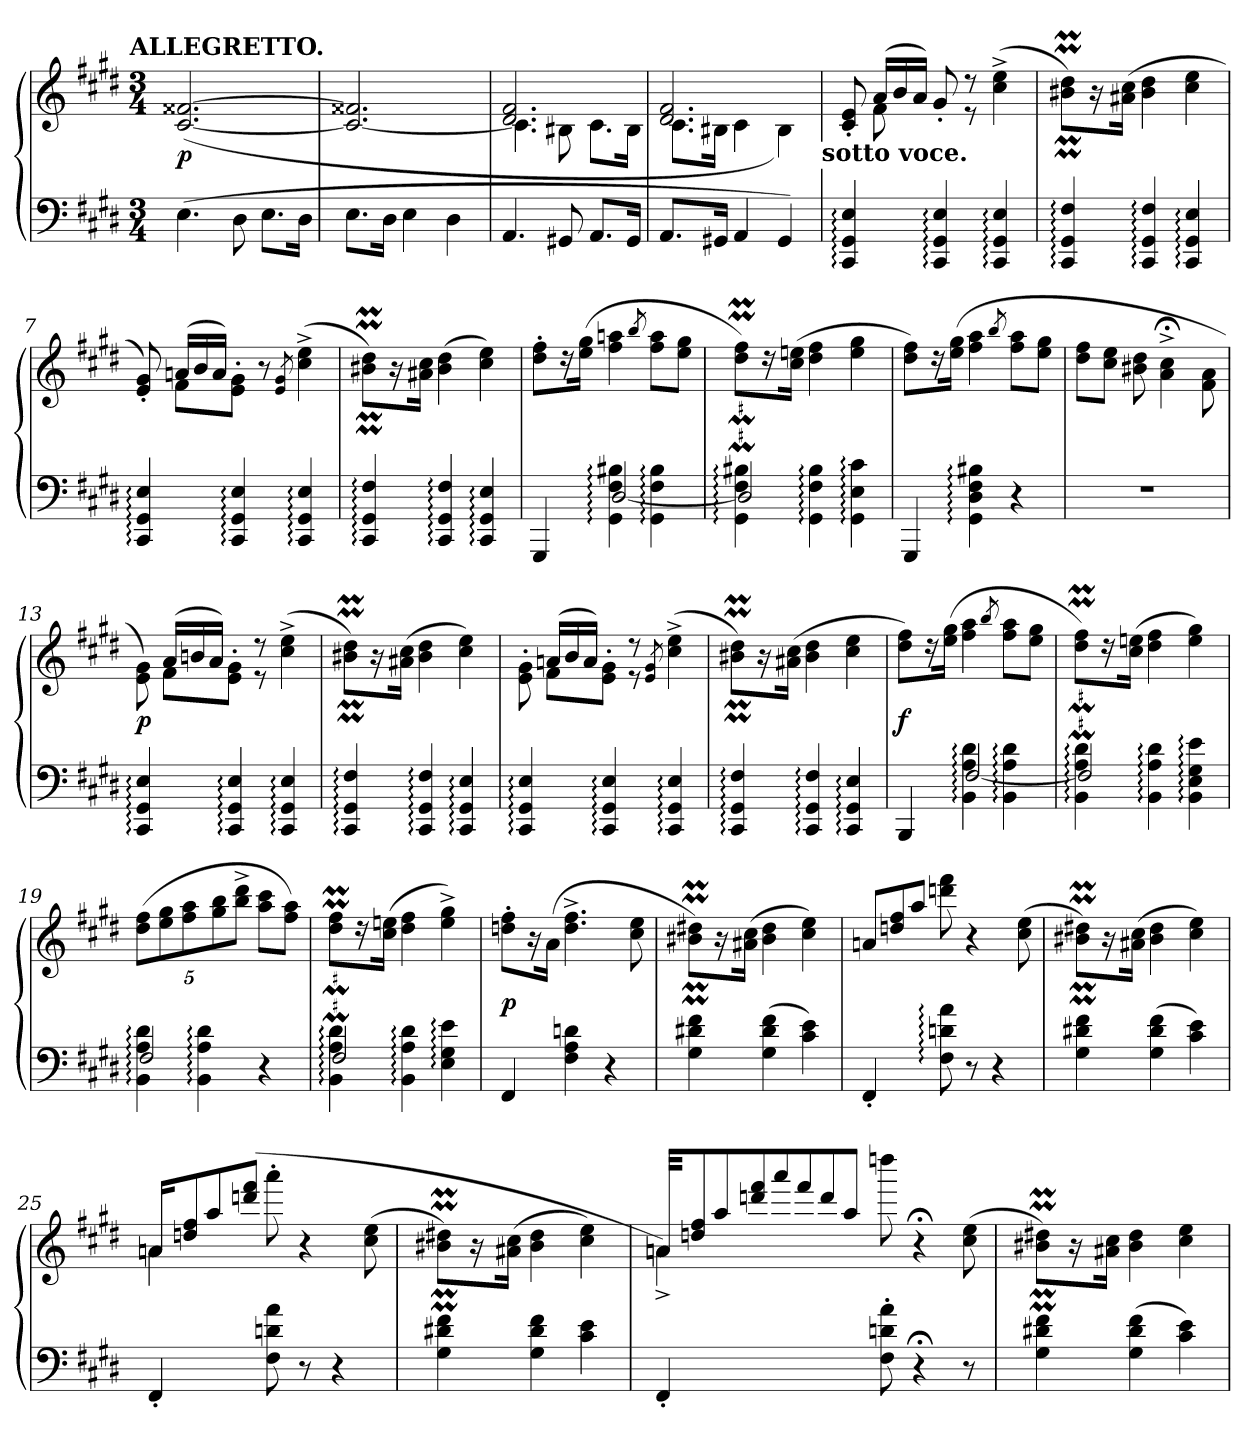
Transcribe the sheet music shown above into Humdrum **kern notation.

**kern	**kern	**dynam
*part1	*part1	*part1
*staff2	*staff1	*staff1/2
*clefF4	*clefG2	*
*k[f#c#g#d#]	*k[f#c#g#d#]	*
*c#:	*c#:	*
!!LO:TX:omd:t=ALLEGRETTO.
*M3/4	*M3/4	*
*MM116	*MM116	*
=1	=1	=1
(>4.E	(>[2.f##X [2.c#	p
8D#	.	.
8.EL	.	.
16D#Jk	.	.
=2	=2	=2
8.EL	2.f##X] 2.c#_	.
16D#Jk	.	.
4E	.	.
4D#	.	.
=3	=3	=3
*	*^	*
4.AA	2.f# 2.d#	4.c#]	.
8GG#X	.	8B#X	.
8.AAL	.	8.c#L	.
16GG#Jk	.	16B#Jk	.
=4	=4	=4	=4
8.AAL	2.f# 2.d#	8.c#L	.
16GG#XJk	.	16B#XJk	.
4AA	.	4c#	.
4GG#)	.	4B#)	.
!	!	!LO:TX:b:B:t=sotto voce.	!
=5	=5	=5	=5
4E: 4GG#: 4CC#:	8e'< 8c#'<	8ryy	.
*	*Xtuplet	*	*
.	(24aLL	8f#L	.
.	24b	.	.
.	24aJJ)	.	.
4E: 4GG#: 4CC#:	8ryy	8g#'>	.
.	8r	8r	.
4E: 4GG#: 4CC#:	(4cc#^> 4ee^>	4ryy	.
*	*v	*v	*
=6	=6	=6
4F#: 4GG#: 4CC#:	8dd#m 8b#XmL)	.
.	16r	.
.	(16cc# 16a#XJk	.
4F#: 4GG#: 4CC#:	4dd# 4b#	.
4E: 4GG#: 4CC#:	4ee 4cc#	.
=7	=7	=7
*	*^	*
4E: 4GG#: 4CC#:	8g#'> 8e'>)	8ryy	.
.	(>24anLL	8f#L	.
.	24b	.	.
.	24aJJ)	.	.
4E: 4GG#: 4CC#:	8ryy	8g#' 8e'J	.
.	8r	8ryy	.
.	8qg# 8qe	.	.
4E: 4GG#: 4CC#:	(4ee^> 4cc#^>	4ryy	.
*	*v	*v	*
=8	=8	=8
4F#: 4GG#: 4CC#:	8dd#m 8b#XmL)	.
.	16r	.
.	16cc# 16a#XJk	.
4F#: 4GG#: 4CC#:	(4dd# 4b#	.
4E: 4GG#: 4CC#:	4ee 4cc#)	.
=9	=9	=9
*^	*	*
4GGG#/	4ryy	8ff#'> 8dd#'>L	.
.	.	16r	.
.	.	(16gg# 16eeJk	.
4B#X:\ 4F#:\ 4GG#:\	[2D#/	4aan 4ff#	.
.	.	8qbb/	.
4B#:\ 4F#:\ 4GG#:\	.	8aa 8ff#L	.
.	.	8gg# 8eeJ	.
=10	=10	=10	=10
4B#X:\ 4F#:\ 4GG#:\	2D#/]	8ff#M 8dd#ML)	.
.	.	16r	.
.	.	(16ee 16cc#Jk	.
4B#:\ 4F#:\ 4GG#:\	.	4ff# 4dd#	.
4c#:\ 4E:\ 4GG#:\	4ryy	4gg# 4ee	.
*v	*v	*	*
=11	=11	=11
4GGG#	8ff# 8dd#L)	.
.	16r	.
.	(>16gg# 16eeJk	.
4B#X: 4F#: 4D#: 4GG#:	4aa 4ff#	.
.	8qbb/	.
4r	8aa 8ff#L	.
.	8gg# 8eeJ	.
=12	=12	=12
2.r	8ff# 8dd#L	.
.	8ee 8cc#J	.
.	8dd# 8b#X	.
.	4cc#;<^< 4a;<^<	.
.	8a\ 8f#\	.
=13	=13	=13
*	*^	*
4E: 4GG#: 4CC#:	8g#\ 8e\)	8ryy	p
.	(>24aLL	8f#L	.
.	24bn	.	.
.	24aJJ)	.	.
4E: 4GG#: 4CC#:	8ryy	8g#'> 8e'>J	.
.	8r	8r	.
4E: 4GG#: 4CC#:	(4ee^> 4cc#^>	4ryy	.
*	*v	*v	*
=14	=14	=14
4F#: 4GG#: 4CC#:	8dd#m 8b#XmL)	.
.	16r	.
.	(16cc# 16a#XJk	.
4F#: 4GG#: 4CC#:	4dd# 4b#	.
4E: 4GG#: 4CC#:	4ee 4cc#)	.
=15	=15	=15
*	*^	*
4E: 4GG#: 4CC#:	8g#'>\ 8e'>\	8ryy	.
.	(>24anLL	8f#L	.
.	24b	.	.
.	24aJJ)	.	.
4E: 4GG#: 4CC#:	8ryy	8g#'> 8e'>J	.
.	8r	8r	.
.	8qg# 8qe	.	.
4E: 4GG#: 4CC#:	(4ee^> 4cc#^>	4ryy	.
*	*v	*v	*
=16	=16	=16
4F#: 4GG#: 4CC#:	8dd#m 8b#XmL)	.
.	16r	.
.	(16cc# 16a#XJk	.
4F#: 4GG#: 4CC#:	4dd# 4b#	.
4E: 4GG#: 4CC#:	4ee 4cc#	.
=17	=17	=17
*^	*	*
4BBB	4ryy	8ff# 8dd#L)	f
.	.	16r	.
.	.	(16gg# 16eeJk	.
4d#:\ 4A:\ 4BB:\	[2F#/	4aa 4ff#	.
.	.	8qbb/	.
4d#:\ 4A:\ 4BB:\	.	8aa 8ff#L	.
.	.	8gg# 8eeJ	.
=18	=18	=18	=18
4d#:\ 4A:\ 4BB:\	2F#/]	8ff#M 8dd#ML)	.
.	.	16r	.
.	.	(16ee 16cc#Jk	.
4d#:\ 4A:\ 4BB:\	.	4ff# 4dd#	.
4e: 4G#: 4E: 4BB:	4ryy	4gg# 4ee)	.
=19	=19	=19	=19
*	*	*tuplet	*
*	*	*Xbrackettup	*
4d#:\ 4A:\ 4BB:\	2F#/	(10ff# 10dd#L	.
.	.	10gg# 10ee	.
.	.	10aa 10ff#	.
4d#:\ 4A:\ 4BB:\	.	.	.
.	.	10bb 10gg#	.
.	.	10ddd#^> 10bb^>J	.
4r	4ryy	8ccc# 8aaL	.
.	.	8aa 8ff#J)	.
=20	=20	=20	=20
4d#:\ 4A:\ 4BB:\	2F#/	8ff#M 8dd#ML	.
.	.	16r	.
.	.	(16ee 16cc#Jk	.
4d#:\ 4A:\ 4BB:\	.	4ff# 4dd#	.
4e:\ 4G#:\ 4E:\	4ryy	4gg#^< 4ee^<)	.
*v	*v	*	*
=21	=21	=21
4FF#	8ff#' 8ddn'L	p
.	16r	.
.	(16aJk	.
4dn 4A 4F#	4.ff#^< 4.dd^<	.
4r	.	.
.	8ee 8cc#	.
=22	=22	=22
4f# 4d#X 4G#	8dd#Xm 8b#XmL)	.
.	16r	.
.	(16cc# 16a#XJk	.
(4f# 4d# 4G#	4dd# 4b#	.
4e 4c#)	4ee 4cc#)	.
=23	=23	=23
*	*Xtuplet	*
4FF#'	12anL	.
.	12ddn!/ 12ff#!/	.
.	12aa!/J	.
8a: 8dn: 8F#:	8fff# 8dddn	.
8r	4r	.
4r	.	.
.	(8ee 8cc#	.
=24	=24	=24
4f# 4d#X 4G#	8dd#Xm 8b#XmL)	.
.	16r	.
.	(16cc# 16a#XJk	.
(4f# 4d# 4G#	4dd# 4b#	.
4e 4c#)	4ee 4cc#)	.
=25	=25	=25
!	!LO:N:vis=8	!
*	*^	*
4FF#'<	16an/L	4an\)	.
!	!LO:N:vis=8	!	!
.	16ddn!/ 16ff#!/	.	.
!	!LO:N:vis=8	!	!
.	16aa!/	.	.
!	!LO:N:vis=8	!	!
.	(<16dddn!/ 16fff#!/J	.	.
8a 8dn 8F#	8aaa'>	2ryy	.
8r	4r	.	.
4r	.	.	.
.	(8ee 8cc#	.	.
*	*v	*v	*
=26	=26	=26
4f# 4d#X 4G#	8dd#Xm 8b#XmL)	.
.	16r	.
.	(16cc# 16a#XJk	.
4f# 4d# 4G#	4dd# 4b#	.
4e 4c#	4ee 4cc#)	.
=27	=27	=27
!	!LO:N:vis=8	!
*	*^	*
4FF#'<	32anL	4an^>\)	.
!	!LO:N:vis=8	!	!
.	32ddn!/ 32ff#!/	.	.
!	!LO:N:vis=8	!	!
.	32aa!/	.	.
!	!LO:N:vis=8	!	!
.	32dddn!/ 32fff#!/	.	.
!	!LO:N:vis=8	!	!
.	32aaa!/	.	.
!	!LO:N:vis=8	!	!
.	32fff#!/	.	.
!	!LO:N:vis=8	!	!
.	32ddd!/	.	.
!	!LO:N:vis=8	!	!
.	(<32aa!/J	.	.
8a'> 8dn'> 8F#'>	8ddddn	2ryy	.
4r;<	4r;<	.	.
8r	(8ee 8cc#	.	.
*	*v	*v	*
=28	=28	=28
4f# 4d#X 4G#	8dd#Xm 8b#XmL)	.
.	16r	.
.	16cc# 16a#XJk	.
(4f# 4d# 4G#	4dd# 4b#	.
4e 4c#)	4ee 4cc#	.
=	=	=
*-	*-	*-
